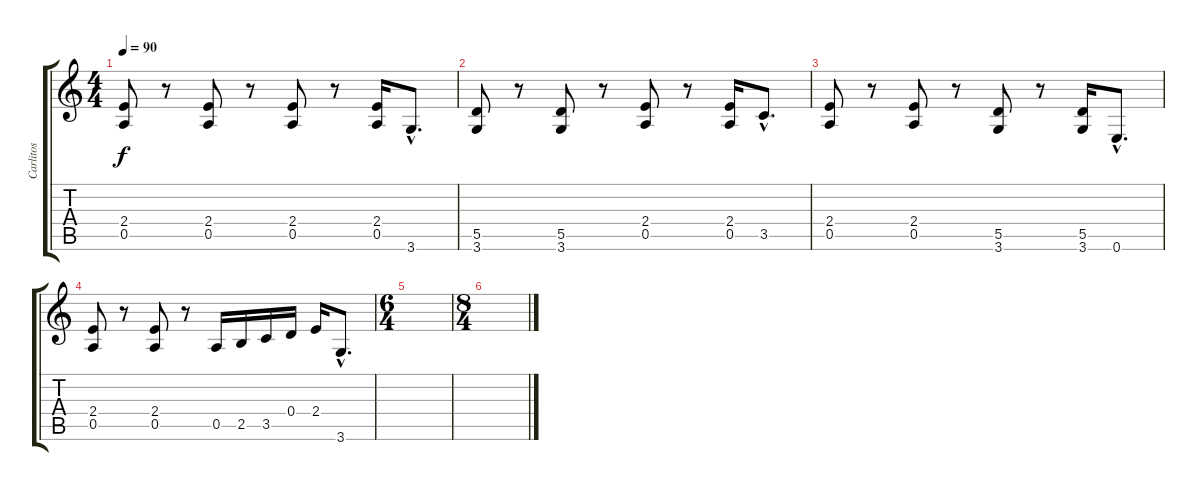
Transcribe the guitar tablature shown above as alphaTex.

\track ("Carlitos" "Carlitos") {instrument distortionguitar}
\staff {score tabs}
\tuning (E4 B3 G3 D3 A2 E2) {hide}
\ts (4 4)
\tempo 90
\clef g2
\ks c
(2.4 0.5).8{dy f volume 0} r.8 (2.4 0.5).8 r.8 (2.4 0.5).8 r.8 (2.4 0.5).16 3.6{hac}.8{d} |
(5.5 3.6).8 r.8 (5.5 3.6).8 r.8 (2.4 0.5).8 r.8 (2.4 0.5).16 3.5{hac}.8{d} |
(2.4 0.5).8 r.8 (2.4 0.5).8 r.8 (5.5 3.6).8 r.8 (5.5 3.6).16 0.6{hac}.8{d} |
(2.4 0.5).8 r.8 (2.4 0.5).8 r.8 0.5.16 2.5.16 3.5.16 0.4.16 2.4.16 3.6{hac}.8{d} |
\ts (6 4)
|
\ts (8 4)
